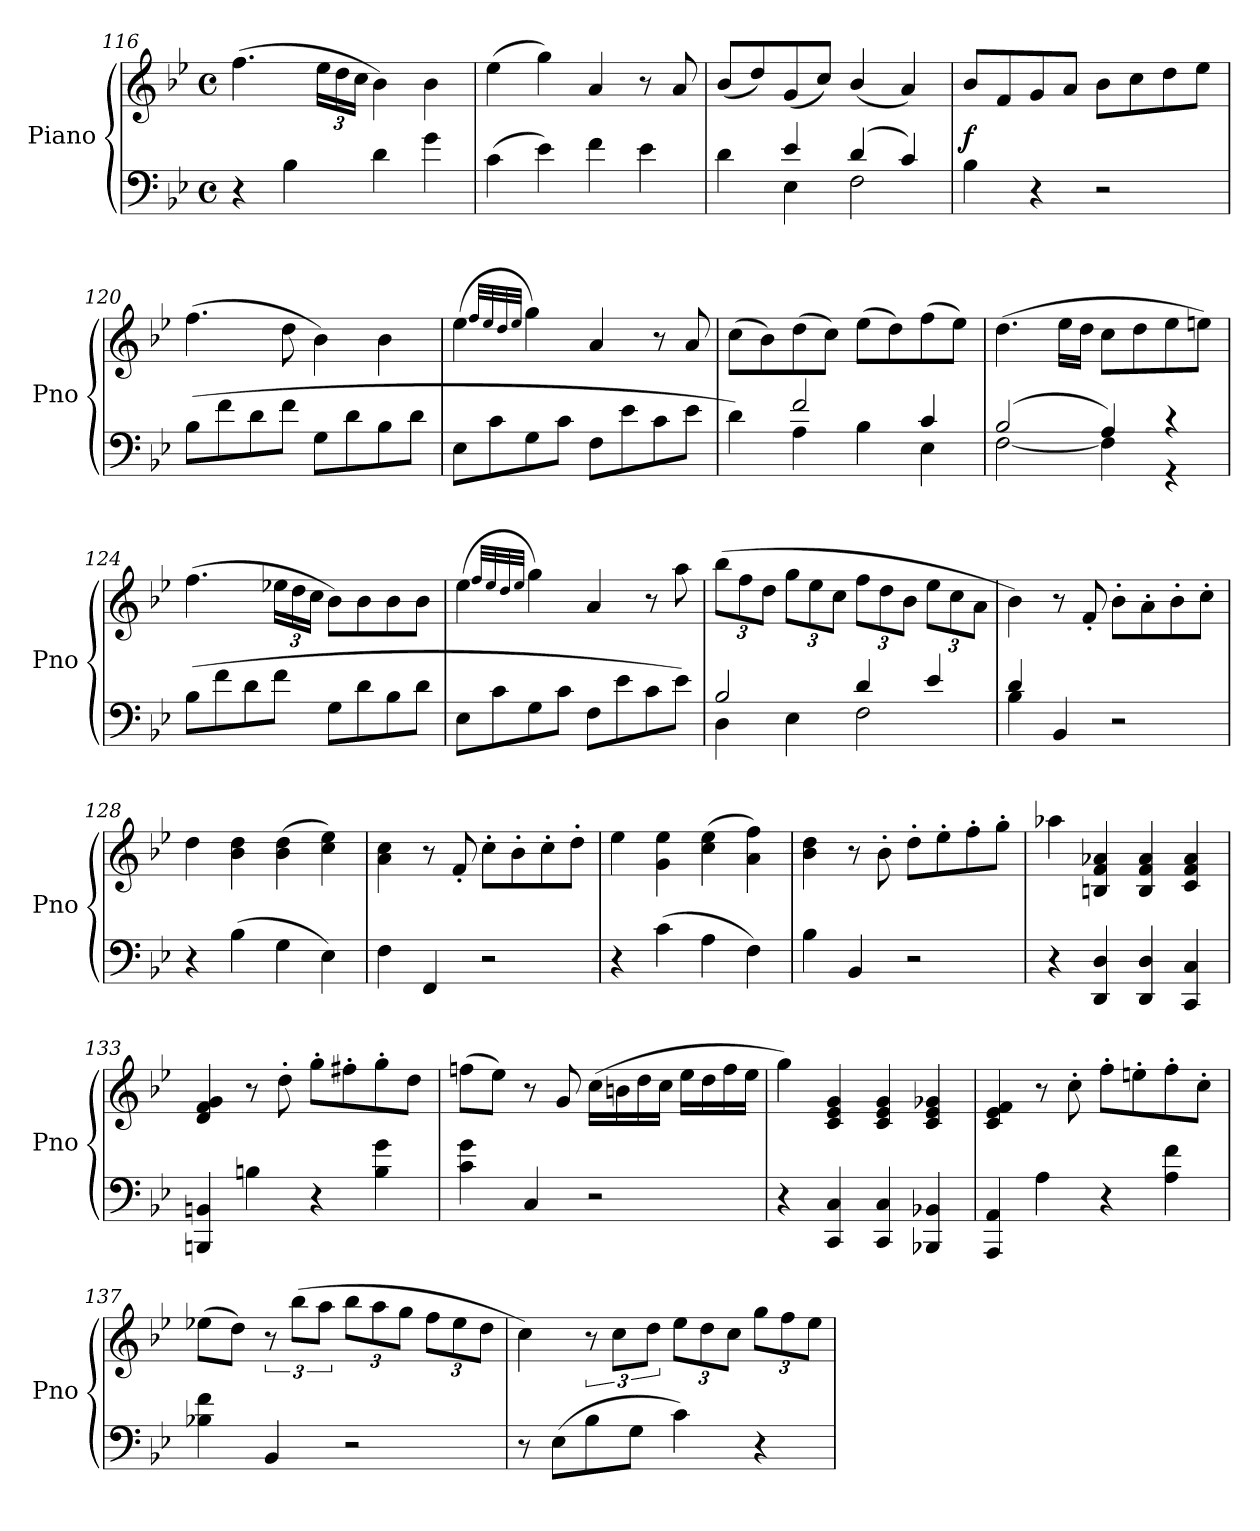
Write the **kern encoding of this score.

**kern	**kern	**dynam
*part1	*part1	*part1
*staff2	*staff1	*staff1/2
*I"Piano	*	*
*I'Pno	*	*
*clefF4	*clefG2	*
*k[b-e-]	*k[b-e-]	*
*B-:	*B-:	*
*M4/4	*M4/4	*
*met(c)	*met(c)	*
=116	=116	=116
4r	(4.ff	.
4B-	.	.
.	24ee-LL	.
.	24dd	.
.	24ccJJ	.
4d	4b-)	.
4g	4b-	.
=117	=117	=117
(4c	(4ee-	.
4e-)	4gg)	.
4f	4a	.
4e-	8r	.
.	8a	.
=118	=118	=118
*^	*	*
4ryy	4d	(8b-/L	.
.	.	8dd/)	.
4e-	4E-	(8g/	.
.	.	8cc/J)	.
(4d	2F	(4b-/	.
4c)	.	4a)	.
*v	*v	*	*
=119	=119	=119
4B-	8b-L	f
.	8f	.
4r	8g	.
.	8aJ	.
2r	8b-L	.
.	8cc	.
.	8dd	.
.	8ee-J	.
=120	=120	=120
(8B-L	(4.ff	.
8f	.	.
8d	.	.
8fJ	8dd	.
8GL	4b-)	.
8d	.	.
8B-	4b-	.
8dJ	.	.
=121	=121	=121
8E-L	(4ee-	.
8c	.	.
.	32qffLLL	.
.	32qee-	.
.	32qdd	.
.	32qee-JJJ	.
8G	4gg)	.
8cJ	.	.
8FL	4a	.
8e-	.	.
8c	8r	.
8e-J	8a	.
=122	=122	=122
*^	*	*
4ryy	4d)	(8ccL	.
.	.	8b-)	.
2f	4A	(8dd	.
.	.	8ccJ)	.
.	4B-	(8ee-L	.
.	.	8dd)	.
4c	4E-	(8ff	.
.	.	8ee-J)	.
=123	=123	=123	=123
(2B-	[2F	(4.dd	.
.	.	16ee-LL	.
.	.	16ddJJ	.
4A)	4F]	8ccL	.
.	.	8dd	.
4r	4r	8ee-	.
.	.	8eenJ)	.
*v	*v	*	*
=124	=124	=124
(8B-L	(4.ff	.
8f	.	.
8d	.	.
8fJ	24ee-XLL	.
.	24dd	.
.	24ccJJ	.
8GL	8b-L)	.
8d	8b-	.
8B-	8b-	.
8dJ	8b-J	.
=125	=125	=125
8E-L	(4ee-	.
8c	.	.
.	32qffLLL	.
.	32qee-	.
.	32qdd	.
.	32qee-JJJ	.
8G	4gg)	.
8cJ	.	.
8FL	4a	.
8e-	.	.
8c	8r	.
8e-J)	8aa	.
=126	=126	=126
*^	*	*
2B-	4D	(12bb-L	.
.	.	12ff	.
.	.	12ddJ	.
.	4E-	12ggL	.
.	.	12ee-	.
.	.	12ccJ	.
4d	2F	12ffL	.
.	.	12dd	.
.	.	12b-J	.
4e-	.	12ee-L	.
.	.	12cc	.
.	.	12aJ	.
=127	=127	=127	=127
4d	4B-	4b-)	.
4BB-	2.ryy	8r	.
.	.	8f'	.
2r	.	8b-'L	.
.	.	8a'	.
.	.	8b-'	.
.	.	8cc'J	.
*v	*v	*	*
=128	=128	=128
4r	4dd	.
(4B-	4b- 4dd	.
4G	(4b- 4dd	.
4E-)	4cc 4ee-)	.
=129	=129	=129
4F	4a 4cc	.
4FF	8r	.
.	8f'	.
2r	8cc'L	.
.	8b-'	.
.	8cc'	.
.	8dd'J	.
=130	=130	=130
4r	4ee-	.
(4c	4g 4ee-	.
4A	(4cc 4ee-	.
4F)	4a 4ff)	.
=131	=131	=131
4B-	4b- 4dd	.
4BB-	8r	.
.	8b-'	.
2r	8dd'L	.
.	8ee-'	.
.	8ff'	.
.	8gg'J	.
=132	=132	=132
4r	4aa-X	.
4DD 4D	4Bn 4f 4a-X	.
4DD 4D	4B 4f 4a-	.
4CC 4C	4c 4f 4a-	.
=133	=133	=133
4BBBn 4BBn	4d 4f 4g	.
4Bn	8r	.
.	8dd'	.
4r	8gg'L	.
.	8ff#X'	.
4B 4g	8gg'	.
.	8ddJ	.
=134	=134	=134
4c 4g	(8ffnL	.
.	8ee-J)	.
4C	8r	.
.	8g	.
2r	(16ccLL	.
.	16bn	.
.	16dd	.
.	16ccJJ	.
.	16ee-LL	.
.	16dd	.
.	16ff	.
.	16ee-JJ	.
=135	=135	=135
4r	4gg)	.
4CC 4C	4c 4e- 4g	.
4CC 4C	4c 4e- 4g	.
4BBB-X 4BB-X	4c 4e- 4g-X	.
=136	=136	=136
4AAA 4AA	4c 4e- 4f	.
4A	8r	.
.	8cc'	.
4r	8ff'L	.
.	8een'	.
4A 4f	8ff'	.
.	8cc'J	.
=137	=137	=137
4B-X 4f	(8ee-XL	.
.	8ddJ)	.
4BB-	12r	.
.	(12bb-L	.
.	12aaJ	.
2r	12bb-L	.
.	12aa	.
.	12ggJ	.
.	12ffL	.
.	12ee-	.
.	12ddJ	.
=138	=138	=138
8r	4cc)	.
(8E-L	.	.
8B-	12r	.
.	12ccL	.
8GJ	.	.
.	12ddJ	.
4c)	12ee-L	.
.	12dd	.
.	12ccJ	.
4r	12ggL	.
.	12ff	.
.	12ee-J	.
=	=	=
*-	*-	*-
